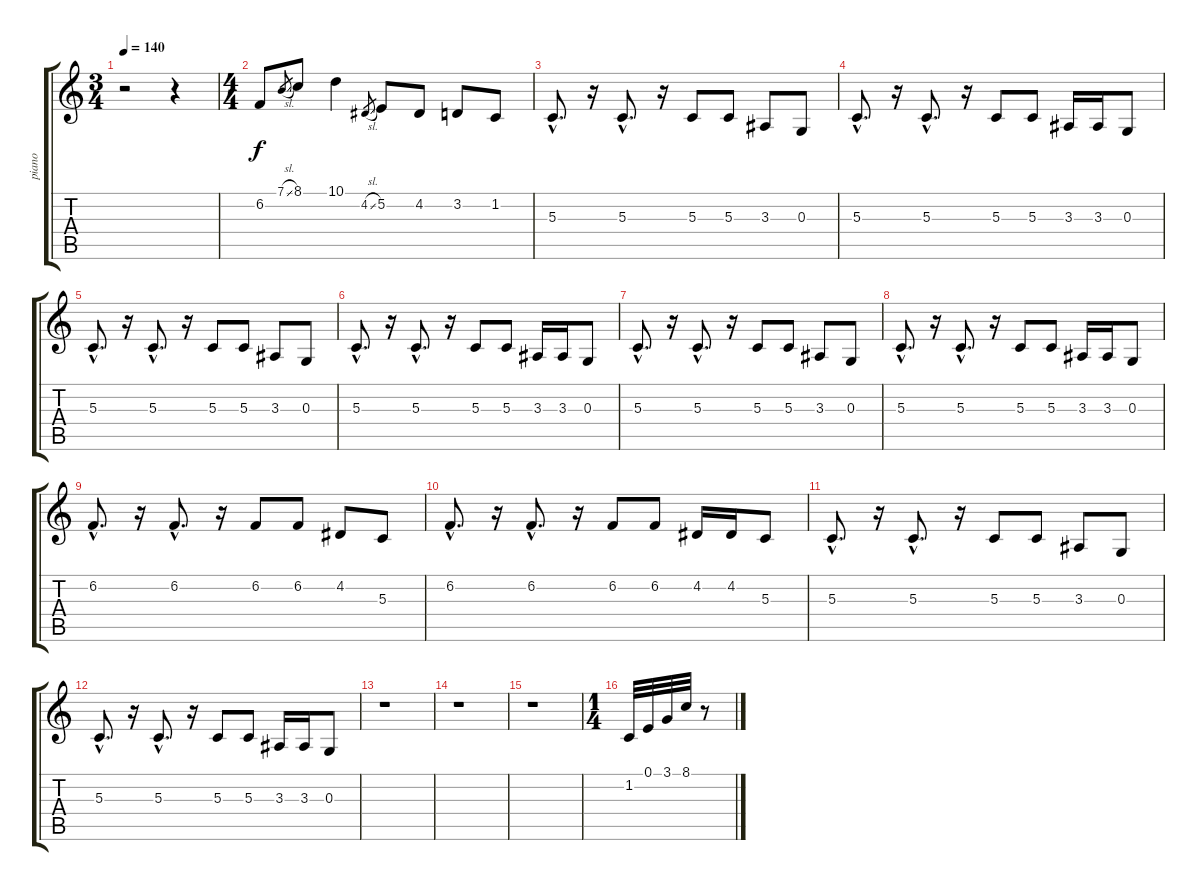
\track ("piano" "piano") {instrument electricgrandpiano}
\staff {score tabs}
\tuning (E4 B3 G3 D3 A2 E2) {hide}
\ts (3 4)
\tempo 140
\clef g2
\ks c
r.2{dy f} r.4 |
\ts (4 4)
6.2.8 7.1{sl}.8{gr} 8.1.8 10.1.4 4.2{sl}.8{gr} 5.2.8 4.2.8 3.2.8 1.2.8 |
5.3{hac}.8{d} r.16 5.3{hac}.8{d} r.16 5.3.8 5.3.8 3.3.8 0.3.8 |
5.3{hac}.8{d} r.16 5.3{hac}.8{d} r.16 5.3.8 5.3.8 3.3.16 3.3.16 0.3.8 |
5.3{hac}.8{d} r.16 5.3{hac}.8{d} r.16 5.3.8 5.3.8 3.3.8 0.3.8 |
5.3{hac}.8{d} r.16 5.3{hac}.8{d} r.16 5.3.8 5.3.8 3.3.16 3.3.16 0.3.8 |
5.3{hac}.8{d} r.16 5.3{hac}.8{d} r.16 5.3.8 5.3.8 3.3.8 0.3.8 |
5.3{hac}.8{d} r.16 5.3{hac}.8{d} r.16 5.3.8 5.3.8 3.3.16 3.3.16 0.3.8 |
6.2{hac}.8{d} r.16 6.2{hac}.8{d} r.16 6.2.8 6.2.8 4.2.8 5.3.8 |
6.2{hac}.8{d} r.16 6.2{hac}.8{d} r.16 6.2.8 6.2.8 4.2.16 4.2.16 5.3.8 |
5.3{hac}.8{d} r.16 5.3{hac}.8{d} r.16 5.3.8 5.3.8 3.3.8 0.3.8 |
5.3{hac}.8{d} r.16 5.3{hac}.8{d} r.16 5.3.8 5.3.8 3.3.16 3.3.16 0.3.8 |
r.1 |
r.1 |
r.1 |
\ts (1 4)
1.2.32 0.1.32 3.1.32 8.1.32 r.8
